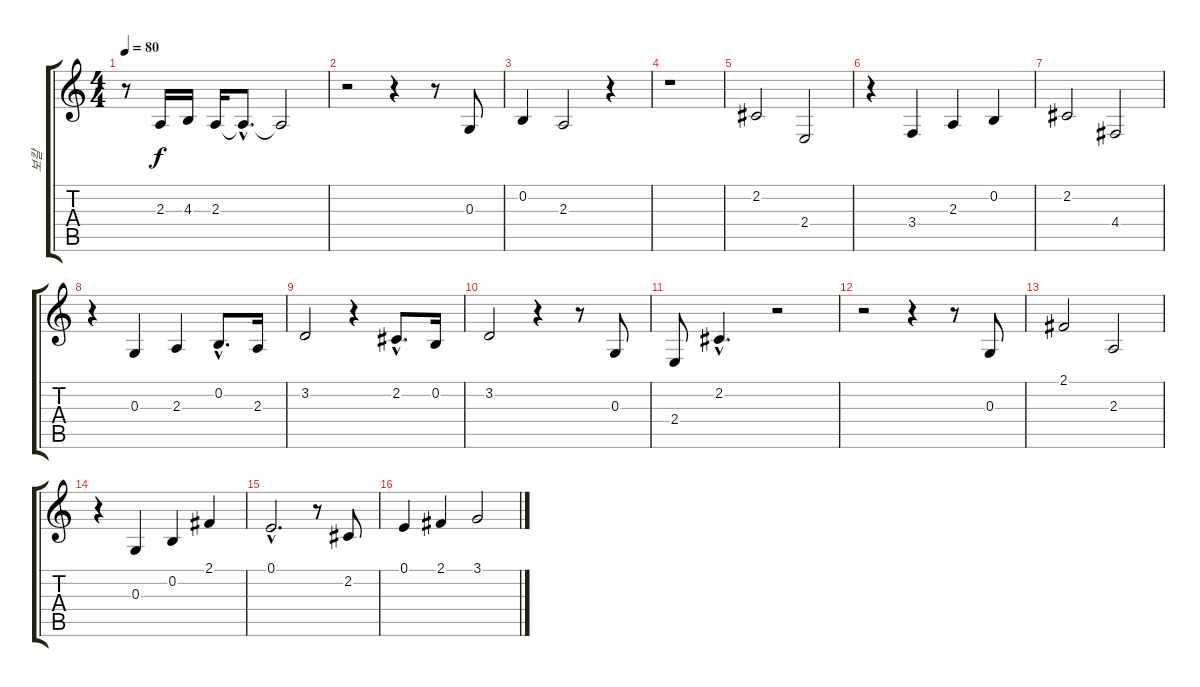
\track ("보칼" "보칼") {instrument violin}
\staff {score tabs}
\tuning (E4 B3 G3 D3 A2 E2) {hide}
\ts (4 4)
\tempo 80
\clef g2
\ks c
r.8{dy f} 2.3.16 4.3.16 2.3.16 2.3{hac t}.8{d} 2.3{t}.2 |
r.2 r.4 r.8 0.3.8 |
0.2.4 2.3.2 r.4 |
r.1 |
2.2.2 2.4.2 |
r.4 3.4.4 2.3.4 0.2.4 |
2.2.2 4.4.2 |
r.4 0.3.4 2.3.4 0.2{hac}.8{d} 2.3.16 |
3.2.2 r.4 2.2{hac}.8{d} 0.2.16 |
3.2.2 r.4 r.8 0.3.8 |
2.4.8 2.2{hac}.4{d} r.2 |
r.2 r.4 r.8 0.3.8 |
2.1.2 2.3.2 |
r.4 0.3.4 0.2.4 2.1.4 |
0.1{hac}.2{d} r.8 2.2.8 |
0.1.4 2.1.4 3.1.2
